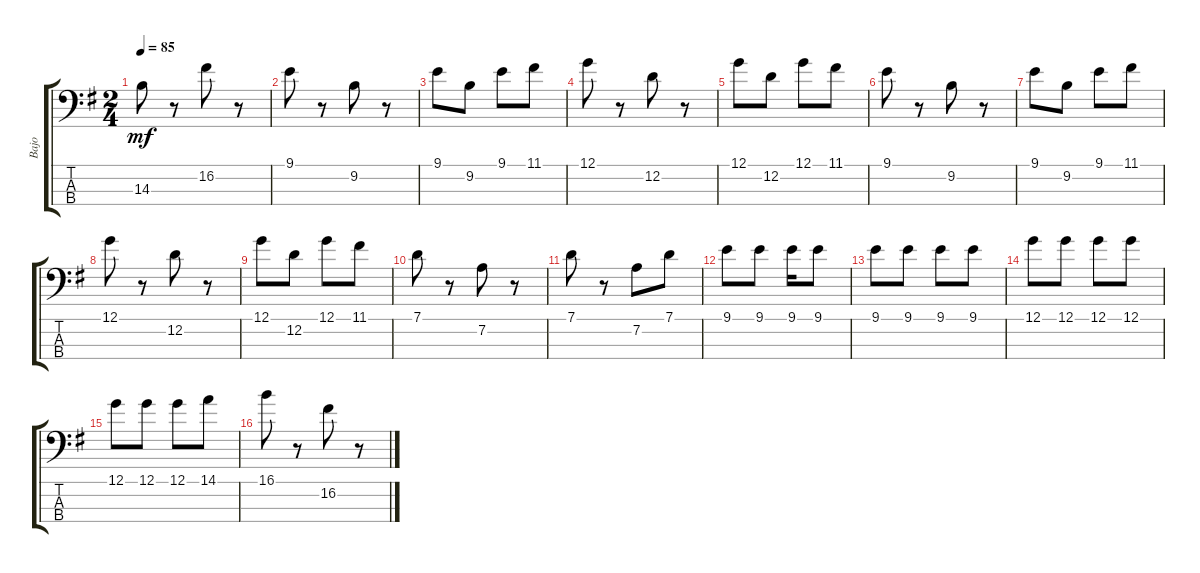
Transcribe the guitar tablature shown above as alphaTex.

\track ("Bajo" "Bajo") {instrument electricbassfinger}
\staff {score tabs}
\tuning (G2 D2 A1 E1) {hide}
\ts (2 4)
\tempo 85
\clef f4
\ks g
14.3.8{dy mf} r.8 16.2.8 r.8 |
9.1.8 r.8 9.2.8 r.8 |
9.1.8 9.2.8 9.1.8 11.1.8 |
12.1.8 r.8 12.2.8 r.8 |
12.1.8 12.2.8 12.1.8 11.1.8 |
9.1.8 r.8 9.2.8 r.8 |
9.1.8 9.2.8 9.1.8 11.1.8 |
12.1.8 r.8 12.2.8 r.8 |
12.1.8 12.2.8 12.1.8 11.1.8 |
7.1.8 r.8 7.2.8 r.8 |
7.1.8 r.8 7.2.8 7.1.8 |
9.1.8 9.1.8 9.1.16 9.1.8 |
9.1.8 9.1.8 9.1.8 9.1.8 |
12.1.8 12.1.8 12.1.8 12.1.8 |
12.1.8 12.1.8 12.1.8 14.1.8 |
16.1.8 r.8 16.2.8 r.8
